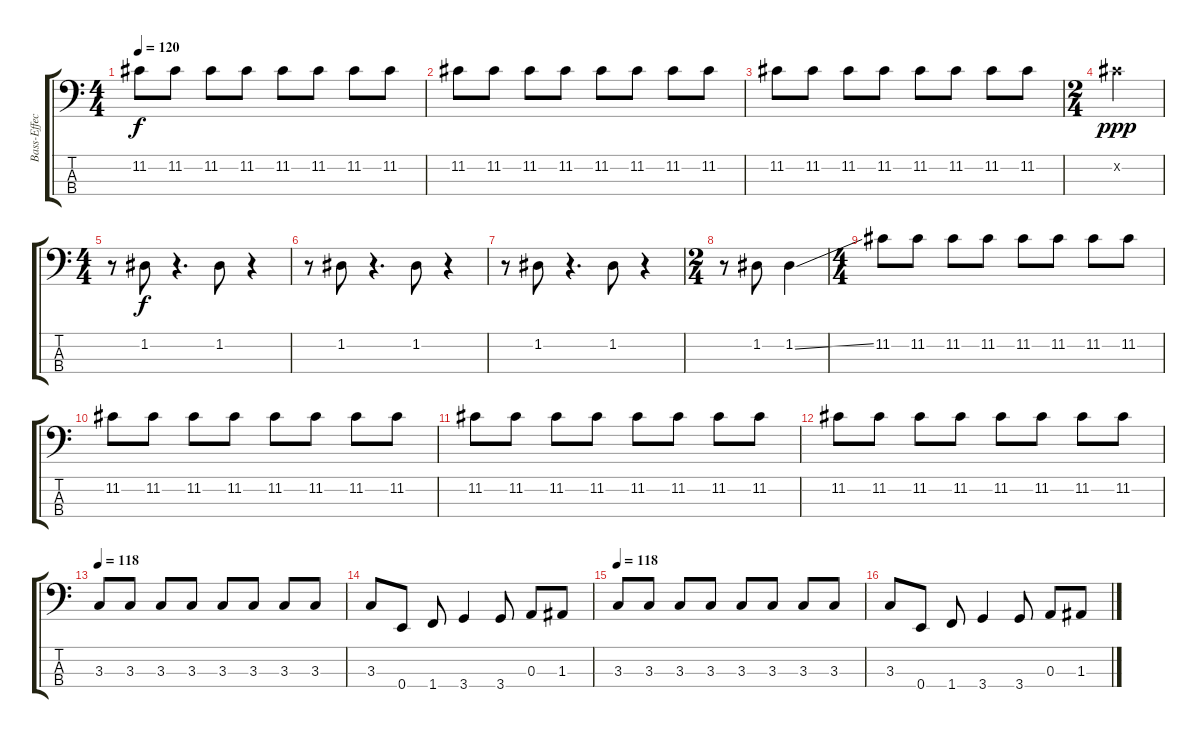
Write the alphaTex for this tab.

\track ("Bass-Effects (Thompson)" "Bass-Effec") {instrument electricbasspick}
\staff {score tabs}
\tuning (G2 D2 A1 E1) {hide}
\ts (4 4)
\tempo 120
\clef f4
\ks c
11.2.8{dy f} 11.2.8 11.2.8 11.2.8 11.2.8 11.2.8 11.2.8 11.2.8 |
11.2.8 11.2.8 11.2.8 11.2.8 11.2.8 11.2.8 11.2.8 11.2.8 |
11.2.8 11.2.8 11.2.8 11.2.8 11.2.8 11.2.8 11.2.8 11.2.8 |
\ts (2 4)
11.2{x}.2{dy ppp} |
\ts (4 4)
r.8 1.2.8{dy f} r.4{d} 1.2.8 r.4 |
r.8 1.2.8 r.4{d} 1.2.8 r.4 |
r.8 1.2.8 r.4{d} 1.2.8 r.4 |
\ts (2 4)
r.8 1.2.8 1.2{ss}.4 |
\ts (4 4)
11.2.8 11.2.8 11.2.8 11.2.8 11.2.8 11.2.8 11.2.8 11.2.8 |
11.2.8 11.2.8 11.2.8 11.2.8 11.2.8 11.2.8 11.2.8 11.2.8 |
11.2.8 11.2.8 11.2.8 11.2.8 11.2.8 11.2.8 11.2.8 11.2.8 |
11.2.8 11.2.8 11.2.8 11.2.8 11.2.8 11.2.8 11.2.8 11.2.8 |
\tempo 118
3.3.8 3.3.8 3.3.8 3.3.8 3.3.8 3.3.8 3.3.8 3.3.8 |
3.3.8 0.4.8 1.4.8 3.4.4 3.4.8 0.3.8 1.3.8 |
\tempo 118
3.3.8 3.3.8 3.3.8 3.3.8 3.3.8 3.3.8 3.3.8 3.3.8 |
3.3.8 0.4.8 1.4.8 3.4.4 3.4.8 0.3.8 1.3.8
